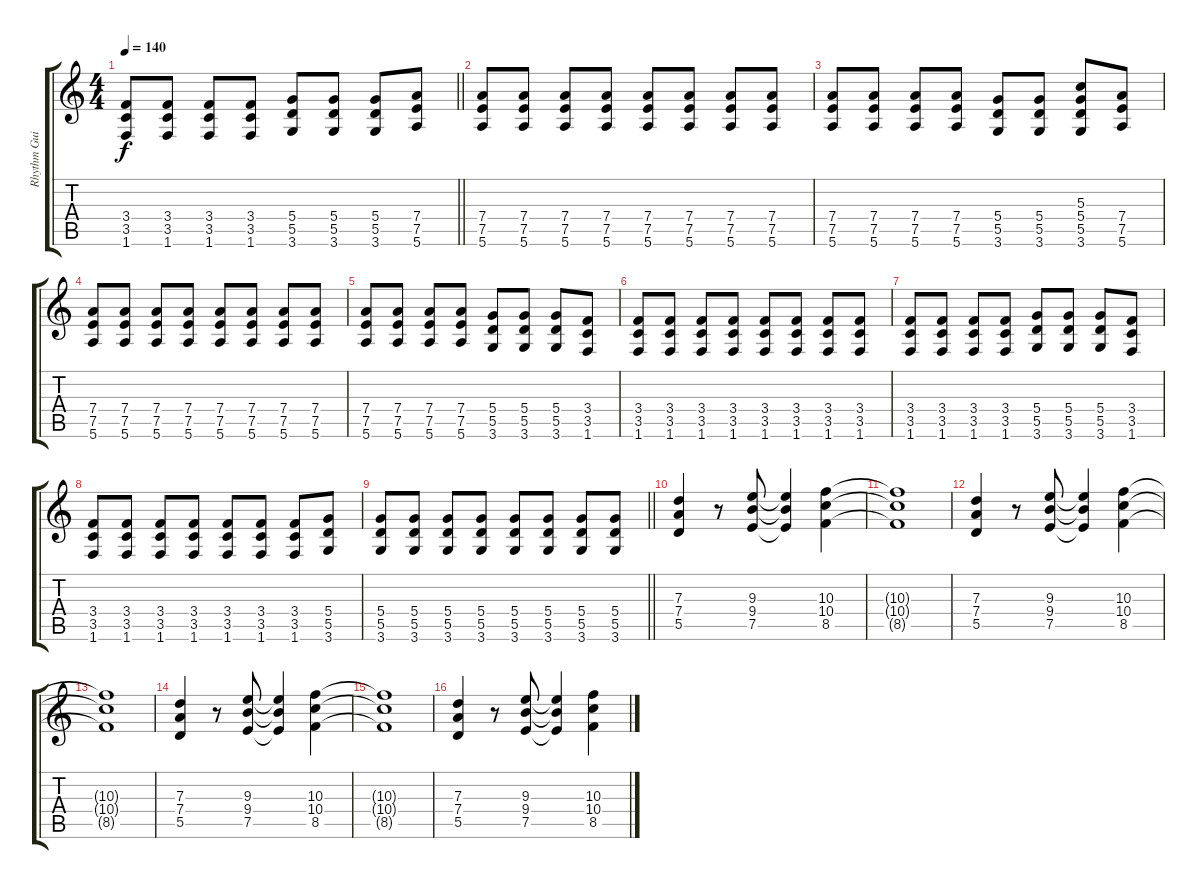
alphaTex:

\track ("Rhythm Guitar" "Rhythm Gui") {instrument overdrivenguitar}
\staff {score tabs}
\tuning (E4 B3 G3 D3 A2 E2) {hide}
\ts (4 4)
\tempo 140
\clef g2
\barLineRight lightlight
\ks c
(3.4 3.5 1.6).8{dy f} (3.4 3.5 1.6).8 (3.4 3.5 1.6).8 (3.4 3.5 1.6).8 (5.4 5.5 3.6).8 (5.4 5.5 3.6).8 (5.4 5.5 3.6).8 (7.4 7.5 5.6).8 |
(7.4 7.5 5.6).8 (7.4 7.5 5.6).8 (7.4 7.5 5.6).8 (7.4 7.5 5.6).8 (7.4 7.5 5.6).8 (7.4 7.5 5.6).8 (7.4 7.5 5.6).8 (7.4 7.5 5.6).8 |
(7.4 7.5 5.6).8 (7.4 7.5 5.6).8 (7.4 7.5 5.6).8 (7.4 7.5 5.6).8 (5.4 5.5 3.6).8 (5.4 5.5 3.6).8 (5.3 5.4 5.5 3.6).8 (7.4 7.5 5.6).8 |
(7.4 7.5 5.6).8 (7.4 7.5 5.6).8 (7.4 7.5 5.6).8 (7.4 7.5 5.6).8 (7.4 7.5 5.6).8 (7.4 7.5 5.6).8 (7.4 7.5 5.6).8 (7.4 7.5 5.6).8 |
(7.4 7.5 5.6).8 (7.4 7.5 5.6).8 (7.4 7.5 5.6).8 (7.4 7.5 5.6).8 (5.4 5.5 3.6).8 (5.4 5.5 3.6).8 (5.4 5.5 3.6).8 (3.4 3.5 1.6).8 |
(3.4 3.5 1.6).8 (3.4 3.5 1.6).8 (3.4 3.5 1.6).8 (3.4 3.5 1.6).8 (3.4 3.5 1.6).8 (3.4 3.5 1.6).8 (3.4 3.5 1.6).8 (3.4 3.5 1.6).8 |
(3.4 3.5 1.6).8 (3.4 3.5 1.6).8 (3.4 3.5 1.6).8 (3.4 3.5 1.6).8 (5.4 5.5 3.6).8 (5.4 5.5 3.6).8 (5.4 5.5 3.6).8 (3.4 3.5 1.6).8 |
(3.4 3.5 1.6).8 (3.4 3.5 1.6).8 (3.4 3.5 1.6).8 (3.4 3.5 1.6).8 (3.4 3.5 1.6).8 (3.4 3.5 1.6).8 (3.4 3.5 1.6).8 (5.4 5.5 3.6).8 |
\barLineRight lightlight
(5.4 5.5 3.6).8 (5.4 5.5 3.6).8 (5.4 5.5 3.6).8 (5.4 5.5 3.6).8 (5.4 5.5 3.6).8 (5.4 5.5 3.6).8 (5.4 5.5 3.6).8 (5.4 5.5 3.6).8 |
(7.3 7.4 5.5).4 r.8 (9.3 9.4 7.5).8 (9.3{t} 9.4{t} 7.5{t}).4 (10.3 10.4 8.5).4 |
(10.3{t} 10.4{t} 8.5{t}).1 |
(7.3 7.4 5.5).4 r.8 (9.3 9.4 7.5).8 (9.3{t} 9.4{t} 7.5{t}).4 (10.3 10.4 8.5).4 |
(10.3{t} 10.4{t} 8.5{t}).1 |
(7.3 7.4 5.5).4 r.8 (9.3 9.4 7.5).8 (9.3{t} 9.4{t} 7.5{t}).4 (10.3 10.4 8.5).4 |
(10.3{t} 10.4{t} 8.5{t}).1 |
(7.3 7.4 5.5).4 r.8 (9.3 9.4 7.5).8 (9.3{t} 9.4{t} 7.5{t}).4 (10.3 10.4 8.5).4
